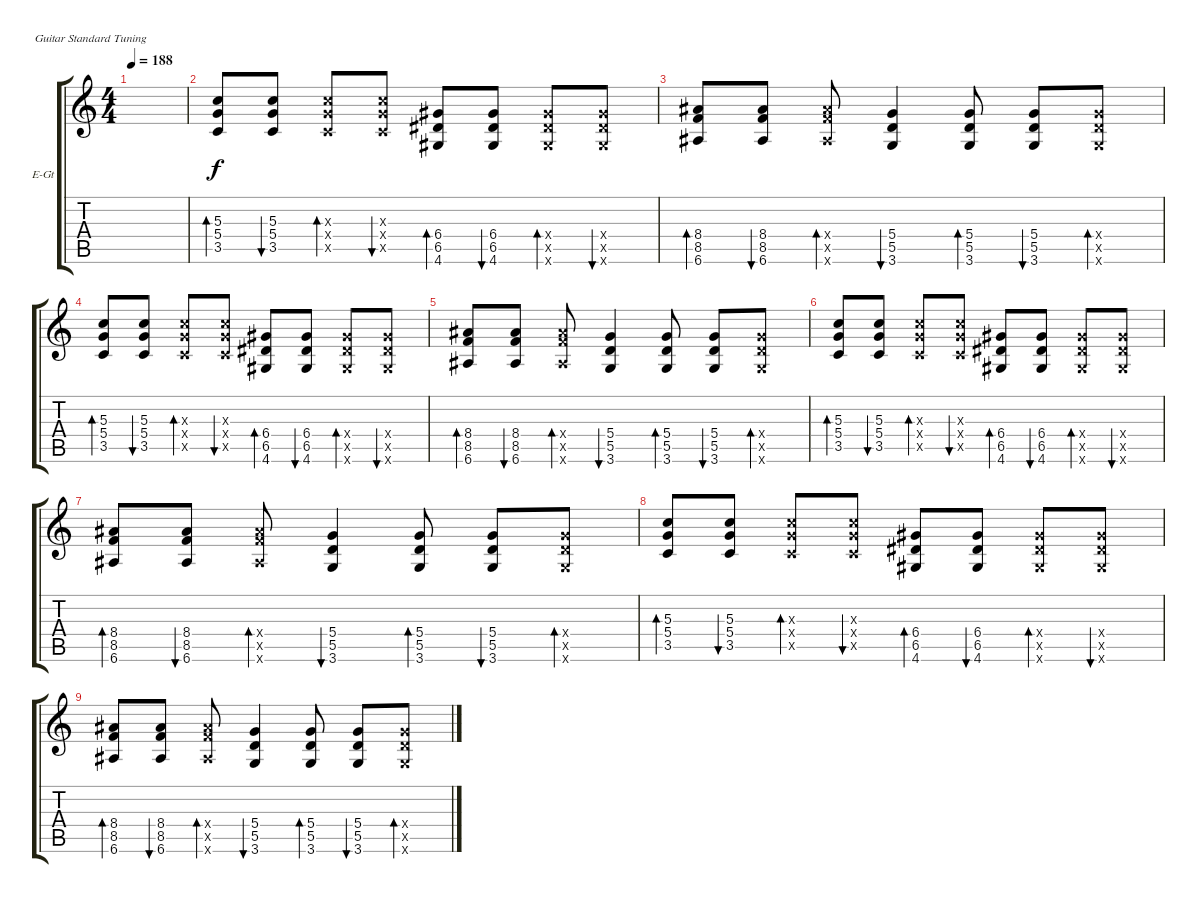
\defaultSystemsLayout 4
\bracketExtendMode groupsimilarinstruments
\firstSystemTrackNameOrientation horizontal
\otherSystemsTrackNameOrientation horizontal
\track ("Крамар наверно" "E-Gt") {instrument distortionguitar}
\staff {score tabs}
\tuning (E4 B3 G3 D3 A2 E2)
\ts (4 4)
\tempo 188
\clef g2
\scale
0.333333
\ks c
|
\scale
0.333333 (3.5 5.4 5.3).8{bd 37} (3.5 5.3 5.4).8{bu 31} (3.5{x} 5.3{x} 5.4{x}).8{bd 37} (3.5{x} 5.3{x} 5.4{x}).8{bu 32} (4.6 6.5 6.4).8{bd 37} (4.6 6.4 6.5).8{bu 33} (4.6{x} 6.4{x} 6.5{x}).8{bd 37} (4.6{x} 6.4{x} 6.5{x}).8{bu 34} |
\scale
0.333333 (6.6 8.5 8.4).8{bd 37} (6.6 8.4 8.5).8{bu 35} (6.6{x} 8.4{x} 8.5{x}).8{bd 37} (3.6 5.5 5.4).4{bu 36} (3.6 5.5 5.4).8{bd 37} (3.6 5.5 5.4).8{bu 37} (3.6{x} 5.5{x} 5.4{x}).8{bd 37} |
\scale
0.333333 (3.5 5.4 5.3).8{bd 37} (3.5 5.3 5.4).8{bu 31} (3.5{x} 5.3{x} 5.4{x}).8{bd 37} (3.5{x} 5.3{x} 5.4{x}).8{bu 32} (4.6 6.5 6.4).8{bd 37} (4.6 6.4 6.5).8{bu 33} (4.6{x} 6.4{x} 6.5{x}).8{bd 37} (4.6{x} 6.4{x} 6.5{x}).8{bu 34} |
\scale
0.333333 (6.6 8.5 8.4).8{bd 37} (6.6 8.4 8.5).8{bu 35} (6.6{x} 8.4{x} 8.5{x}).8{bd 37} (3.6 5.5 5.4).4{bu 36} (3.6 5.5 5.4).8{bd 37} (3.6 5.5 5.4).8{bu 37} (3.6{x} 5.5{x} 5.4{x}).8{bd 37} |
\scale
0.333333 (3.5 5.4 5.3).8{bd 37} (3.5 5.3 5.4).8{bu 31} (3.5{x} 5.3{x} 5.4{x}).8{bd 37} (3.5{x} 5.3{x} 5.4{x}).8{bu 32} (4.6 6.5 6.4).8{bd 37} (4.6 6.4 6.5).8{bu 33} (4.6{x} 6.4{x} 6.5{x}).8{bd 37} (4.6{x} 6.4{x} 6.5{x}).8{bu 34} |
\scale
0.333333 (6.6 8.5 8.4).8{bd 37} (6.6 8.4 8.5).8{bu 35} (6.6{x} 8.4{x} 8.5{x}).8{bd 37} (3.6 5.5 5.4).4{bu 36} (3.6 5.5 5.4).8{bd 37} (3.6 5.5 5.4).8{bu 37} (3.6{x} 5.5{x} 5.4{x}).8{bd 37} |
\scale
0.333333 (3.5 5.4 5.3).8{bd 37} (3.5 5.3 5.4).8{bu 31} (3.5{x} 5.3{x} 5.4{x}).8{bd 37} (3.5{x} 5.3{x} 5.4{x}).8{bu 32} (4.6 6.5 6.4).8{bd 37} (4.6 6.4 6.5).8{bu 33} (4.6{x} 6.4{x} 6.5{x}).8{bd 37} (4.6{x} 6.4{x} 6.5{x}).8{bu 34} |
\scale
0.333333 (6.6 8.5 8.4).8{bd 37} (6.6 8.4 8.5).8{bu 35} (6.6{x} 8.4{x} 8.5{x}).8{bd 37} (3.6 5.5 5.4).4{bu 36} (3.6 5.5 5.4).8{bd 37} (3.6 5.5 5.4).8{bu 37} (3.6{x} 5.5{x} 5.4{x}).8{bd 37} |
\scale
0.333333 |
\scale
0.333333 |
\scale
0.333333 |
\scale
0.333333 |
\scale
0.333333 |
\scale
0.333333 |
\scale
0.333333
